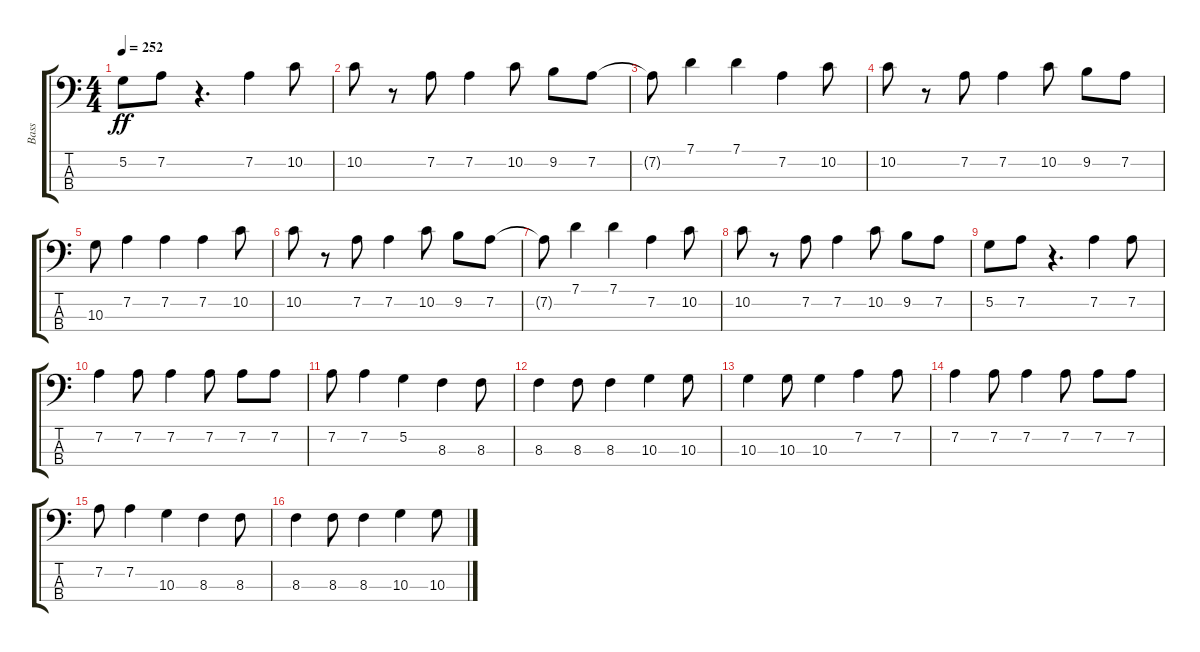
\track ("Bass" "Bass") {instrument electricbassfinger}
\staff {score tabs}
\tuning (G2 D2 A1 E1) {hide}
\ts (4 4)
\tempo 252
\clef f4
\ks c
5.2.8{dy ff} 7.2.8 r.4{d} 7.2.4 10.2.8 |
10.2.8 r.8 7.2.8 7.2.4 10.2.8 9.2.8 7.2.8 |
7.2{t}.8 7.1.4 7.1.4 7.2.4 10.2.8 |
10.2.8 r.8 7.2.8 7.2.4 10.2.8 9.2.8 7.2.8 |
10.3.8 7.2.4 7.2.4 7.2.4 10.2.8 |
10.2.8 r.8 7.2.8 7.2.4 10.2.8 9.2.8 7.2.8 |
7.2{t}.8 7.1.4 7.1.4 7.2.4 10.2.8 |
10.2.8 r.8 7.2.8 7.2.4 10.2.8 9.2.8 7.2.8 |
5.2.8 7.2.8 r.4{d} 7.2.4 7.2.8 |
7.2.4 7.2.8 7.2.4 7.2.8 7.2.8 7.2.8 |
7.2.8 7.2.4 5.2.4 8.3.4 8.3.8 |
8.3.4 8.3.8 8.3.4 10.3.4 10.3.8 |
10.3.4 10.3.8 10.3.4 7.2.4 7.2.8 |
7.2.4 7.2.8 7.2.4 7.2.8 7.2.8 7.2.8 |
7.2.8 7.2.4 10.3.4 8.3.4 8.3.8 |
8.3.4 8.3.8 8.3.4 10.3.4 10.3.8
